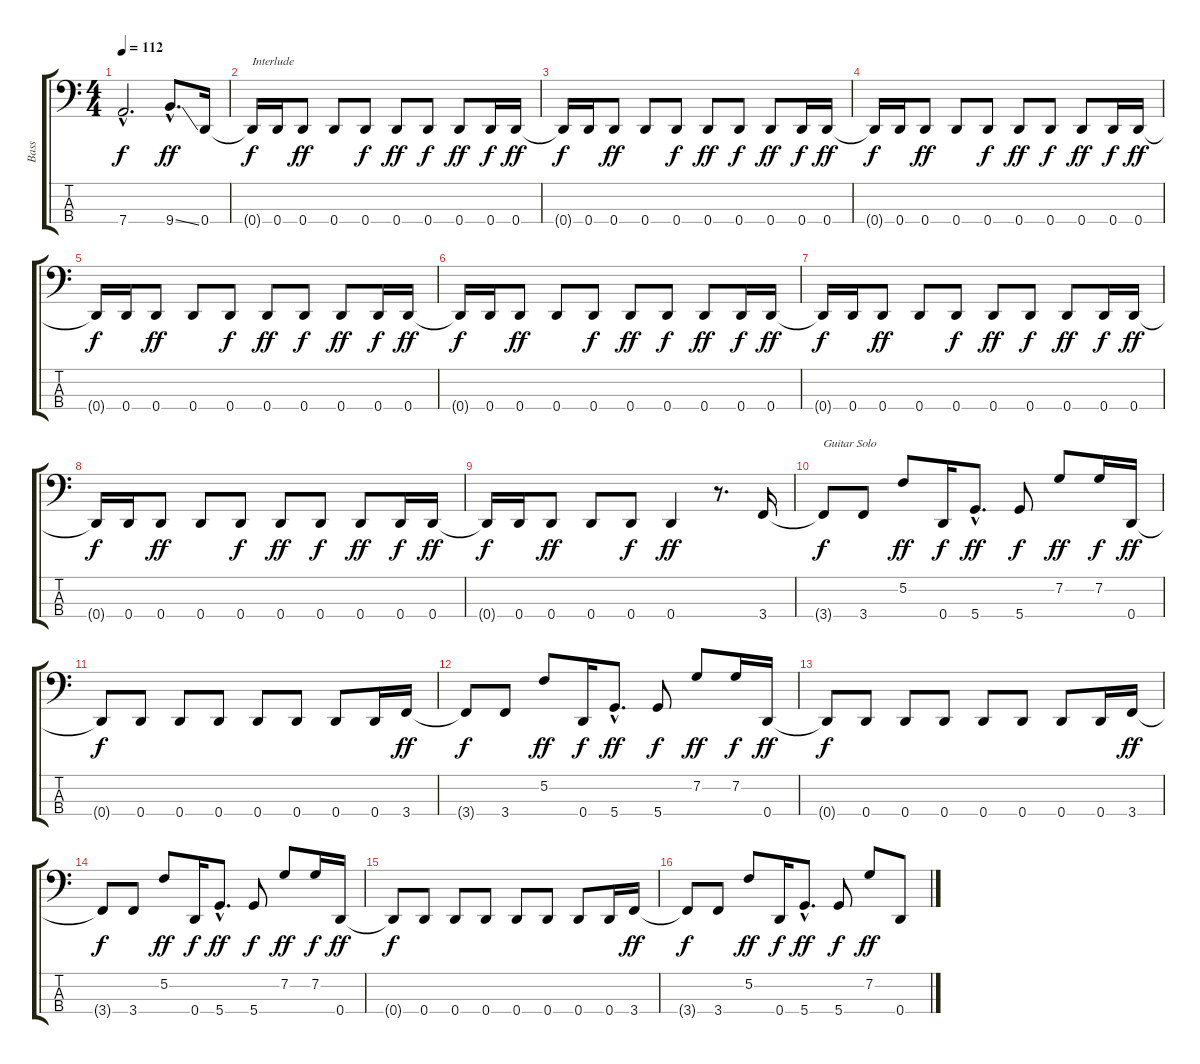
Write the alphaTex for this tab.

\track ("Bass" "Bass") {instrument electricbassfinger}
\staff {score tabs}
\tuning (F2 C2 G1 D1) {hide}
\ts (4 4)
\tempo 112
\clef f4
\ks c
7.4{hac t}.2{d dy f} 9.4{ss hac}.8{d dy ff} 0.4.16 |
0.4{t}.16{txt "Interlude" dy f} 0.4.16 0.4.8{dy ff} 0.4.8 0.4.8{dy f} 0.4.8{dy ff} 0.4.8{dy f} 0.4.8{dy ff} 0.4.16{dy f} 0.4.16{dy ff} |
0.4{t}.16{dy f} 0.4.16 0.4.8{dy ff} 0.4.8 0.4.8{dy f} 0.4.8{dy ff} 0.4.8{dy f} 0.4.8{dy ff} 0.4.16{dy f} 0.4.16{dy ff} |
0.4{t}.16{dy f} 0.4.16 0.4.8{dy ff} 0.4.8 0.4.8{dy f} 0.4.8{dy ff} 0.4.8{dy f} 0.4.8{dy ff} 0.4.16{dy f} 0.4.16{dy ff} |
0.4{t}.16{dy f} 0.4.16 0.4.8{dy ff} 0.4.8 0.4.8{dy f} 0.4.8{dy ff} 0.4.8{dy f} 0.4.8{dy ff} 0.4.16{dy f} 0.4.16{dy ff} |
0.4{t}.16{dy f} 0.4.16 0.4.8{dy ff} 0.4.8 0.4.8{dy f} 0.4.8{dy ff} 0.4.8{dy f} 0.4.8{dy ff} 0.4.16{dy f} 0.4.16{dy ff} |
0.4{t}.16{dy f} 0.4.16 0.4.8{dy ff} 0.4.8 0.4.8{dy f} 0.4.8{dy ff} 0.4.8{dy f} 0.4.8{dy ff} 0.4.16{dy f} 0.4.16{dy ff} |
0.4{t}.16{dy f} 0.4.16 0.4.8{dy ff} 0.4.8 0.4.8{dy f} 0.4.8{dy ff} 0.4.8{dy f} 0.4.8{dy ff} 0.4.16{dy f} 0.4.16{dy ff} |
0.4{t}.16{dy f} 0.4.16 0.4.8{dy ff} 0.4.8 0.4.8{dy f} 0.4.4{dy ff} r.8{d} 3.4.16 |
3.4{t}.8{txt "Guitar Solo" dy f} 3.4.8 5.2.8{dy ff} 0.4.16{dy f} 5.4{hac}.8{d dy ff} 5.4.8{dy f} 7.2.8{dy ff} 7.2.16{dy f} 0.4.16{dy ff} |
0.4{t}.8{dy f} 0.4.8 0.4.8 0.4.8 0.4.8 0.4.8 0.4.8 0.4.16 3.4.16{dy ff} |
3.4{t}.8{dy f} 3.4.8 5.2.8{dy ff} 0.4.16{dy f} 5.4{hac}.8{d dy ff} 5.4.8{dy f} 7.2.8{dy ff} 7.2.16{dy f} 0.4.16{dy ff} |
0.4{t}.8{dy f} 0.4.8 0.4.8 0.4.8 0.4.8 0.4.8 0.4.8 0.4.16 3.4.16{dy ff} |
3.4{t}.8{dy f} 3.4.8 5.2.8{dy ff} 0.4.16{dy f} 5.4{hac}.8{d dy ff} 5.4.8{dy f} 7.2.8{dy ff} 7.2.16{dy f} 0.4.16{dy ff} |
0.4{t}.8{dy f} 0.4.8 0.4.8 0.4.8 0.4.8 0.4.8 0.4.8 0.4.16 3.4.16{dy ff} |
3.4{t}.8{dy f} 3.4.8 5.2.8{dy ff} 0.4.16{dy f} 5.4{hac}.8{d dy ff} 5.4.8{dy f} 7.2.8{dy ff} 0.4.8
